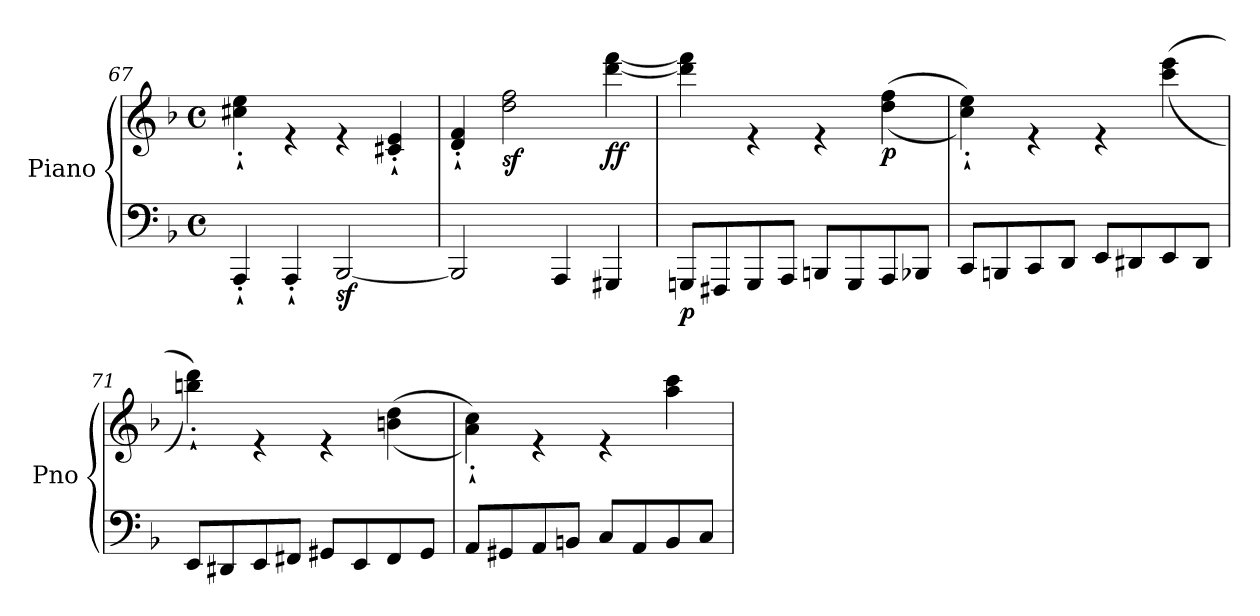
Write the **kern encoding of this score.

**kern	**kern	**dynam
*part1	*part1	*part1
*staff2	*staff1	*staff1/2
*I"Piano	*	*
*I'Pno	*	*
*clefF4	*clefG2	*
*k[b-]	*k[b-]	*
*M4/4	*M4/4	*
*met(c)	*met(c)	*
=67	=67	=67
*^	*^	*
1ryy	4AAA'`/	1ryy	4cc#X\'` 4ee\'`	.
.	4AAA'`/	.	4r	.
!	!	!	!	!LO:DY:b=2
.	[2BBB-/	.	4r	sf
.	.	.	4c#X/'` 4e/'`	.
=68	=68	=68	=68	=68
1ryy	2BBB-/]	1ryy	4d/'` 4f/'`	.
!	!	!	!	!LO:DY:b
.	.	.	2dd\ 2ff\	sf
.	4AAA/	.	.	.
!	!	!	!	!LO:DY:b
.	4GGG#X/	.	[4ddd\ [4fff\	ff
!!LO:LB:g=z	!!
=69	=69	=69	=69	=69
!	!	!	!	!LO:DY:b=2
1ryy	8GGGn/L	1ryy	4ddd\] 4fff\]	p
.	8FFF#X/	.	.	.
.	8GGG/	.	4r	.
.	8AAA/J	.	.	.
.	8BBBn/L	.	4r	.
.	8GGG/	.	.	.
!	!	!	!	!LO:DY:b
.	8AAA/	.	(>(>4dd\ 4ff\	p
.	8BBB-X/J	.	.	.
!!LO:PB:g=z	!!
=70	=70	=70	=70	=70
1ryy	8CC/L	1ryy	4cc\'` 4ee\'`))	.
.	8BBBn/	.	.	.
.	8CC/	.	4r	.
.	8DD/J	.	.	.
.	8EE/L	.	4r	.
.	8DD#X/	.	.	.
.	8EE/	.	(>(>4ccc\ 4eee\	.
.	8DD#/J	.	.	.
=71	=71	=71	=71	=71
1ryy	8EE/L	1ryy	4bbn\'` 4ddd\'`))	.
.	8DD#X/	.	.	.
.	8EE/	.	4r	.
.	8FF#X/J	.	.	.
.	8GG#X/L	.	4r	.
.	8EE/	.	.	.
.	8FF#/	.	(>(>4bn\ 4dd\	.
.	8GG#/J	.	.	.
=72	=72	=72	=72	=72
1ryy	8AA/L	1ryy	4a\'` 4cc\'`))	.
.	8GG#X/	.	.	.
.	8AA/	.	4r	.
.	8BBn/J	.	.	.
.	8C/L	.	4r	.
.	8AA/	.	.	.
.	8BB/	.	4aa\ 4ccc\	.
.	8C/J	.	.	.
*v	*v	*	*	*
*	*v	*v	*
=	=	=
*-	*-	*-
